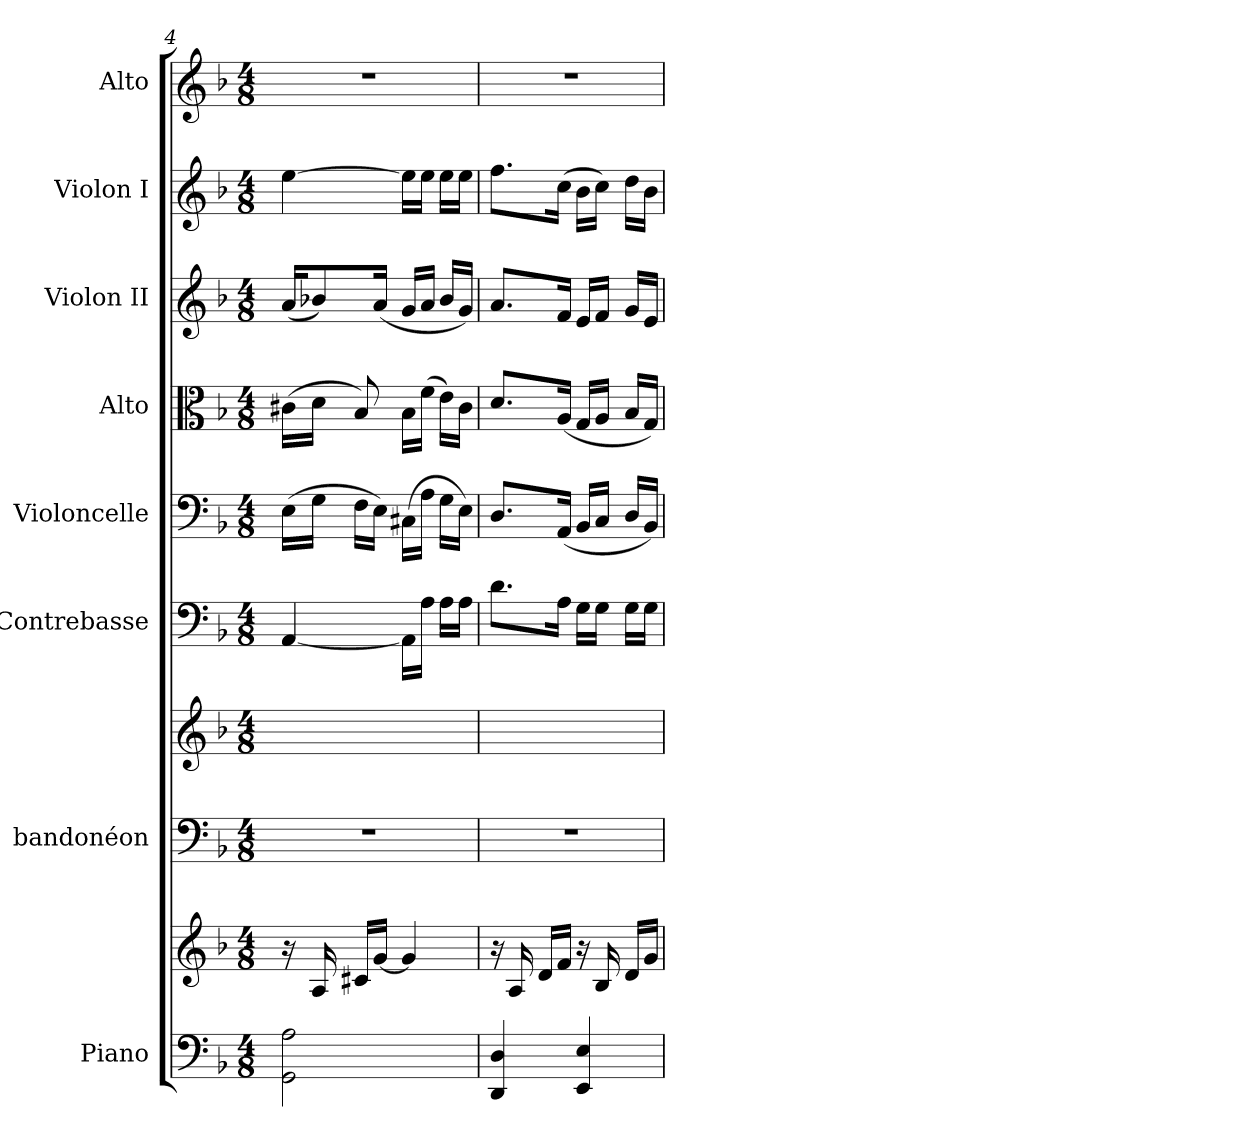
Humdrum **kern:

**kern	**kern	**kern	**kern	**kern	**kern	**kern	**kern	**kern	**kern
*part8	*part8	*part7	*part7	*part6	*part5	*part4	*part3	*part2	*part1
*staff10	*staff9	*staff8	*staff7	*staff6	*staff5	*staff4	*staff3	*staff2	*staff1
*I"Piano	*	*I"bandonéon	*	*I"Contrebasse	*I"Violoncelle	*I"Alto	*I"Violon II	*I"Violon I	*I"Alto
*I'Pno. 2	*	*I'bando.	*	*I'Cb.	*I'Vc.	*I'A	*I'Vln. II	*I'Vln. I	*I'A
!!LO:PB:g=z
*clefF4	*clefG2	*clefF4	*clefG2	*clefF4	*clefF4	*clefC3	*clefG2	*clefG2	*clefG2
*	*	*	*	*ITrd7c12	*	*	*	*	*
*k[b-]	*k[b-]	*k[b-]	*k[b-]	*k[b-]	*k[b-]	*k[b-]	*k[b-]	*k[b-]	*k[b-]
*d:	*d:	*d:	*d:	*d:	*d:	*d:	*d:	*d:	*d:
*M4/8	*M4/8	*M4/8	*M4/8	*M4/8	*M4/8	*M4/8	*M4/8	*M4/8	*M4/8
=4	=4	=4	=4	=4	=4	=4	=4	=4	=4
2GG\ 2A\	16r	2r	8a/yy	[4AAA/	(>16E\LL	(>16c#X\LL	(<16a/KL	[4ee\	2r
.	16A/	.	.	.	16G\JJ	16d\JJ	8b-X/)	.	.
.	16c#X/LL	.	8a/yy	.	16F\LL	8B-/)	.	.	.
.	[16g/JJ	.	.	.	16E\JJ)	.	(<16a/Jk	.	.
.	4g/]	.	8a/yy	16AAA\LL]	(>16C#X\LL	16B-\LL	16g/LL	16ee\LL]	.
.	.	.	.	16AA\JJ	16A\JJ	(>16f\JJ	16a/JJ	16ee\JJ	.
.	.	.	8a/yy	16AA\LL	16G\LL	16e\LL)	16b-/LL	16ee\LL	.
.	.	.	.	16AA\JJ	16E\JJ)	16c#\JJ	16g/JJ)	16ee\JJ	.
=5	=5	=5	=5	=5	=5	=5	=5	=5	=5
4DD/ 4D/	16r	2r	8a/yy	8.D\L	8.D/L	8.d/L	8.a/L	8.ff\L	2r
.	16A/	.	.	.	.	.	.	.	.
.	16d/LL	.	8a/yy	.	.	.	.	.	.
.	16f/JJ	.	.	16AA\Jk	(<16AA/Jk	(<16A/Jk	16f/Jk	(>16cc\Jk	.
4EE/ 4E/	16r	.	8g/yy	16GG\LL	16BB-/LL	16G/LL	16e/LL	16b-\LL	.
.	16B-/	.	.	16GG\JJ	16C/JJ	16A/JJ	16f/JJ	16cc\JJ)	.
.	16d/LL	.	8g/yy	16GG\LL	16D/LL	16B-/LL	16g/LL	16dd\LL	.
.	16g/JJ	.	.	16GG\JJ	16BB-/JJ)	16G/JJ)	16e/JJ	16b-\JJ	.
=	=	=	=	=	=	=	=	=	=
*-	*-	*-	*-	*-	*-	*-	*-	*-	*-
